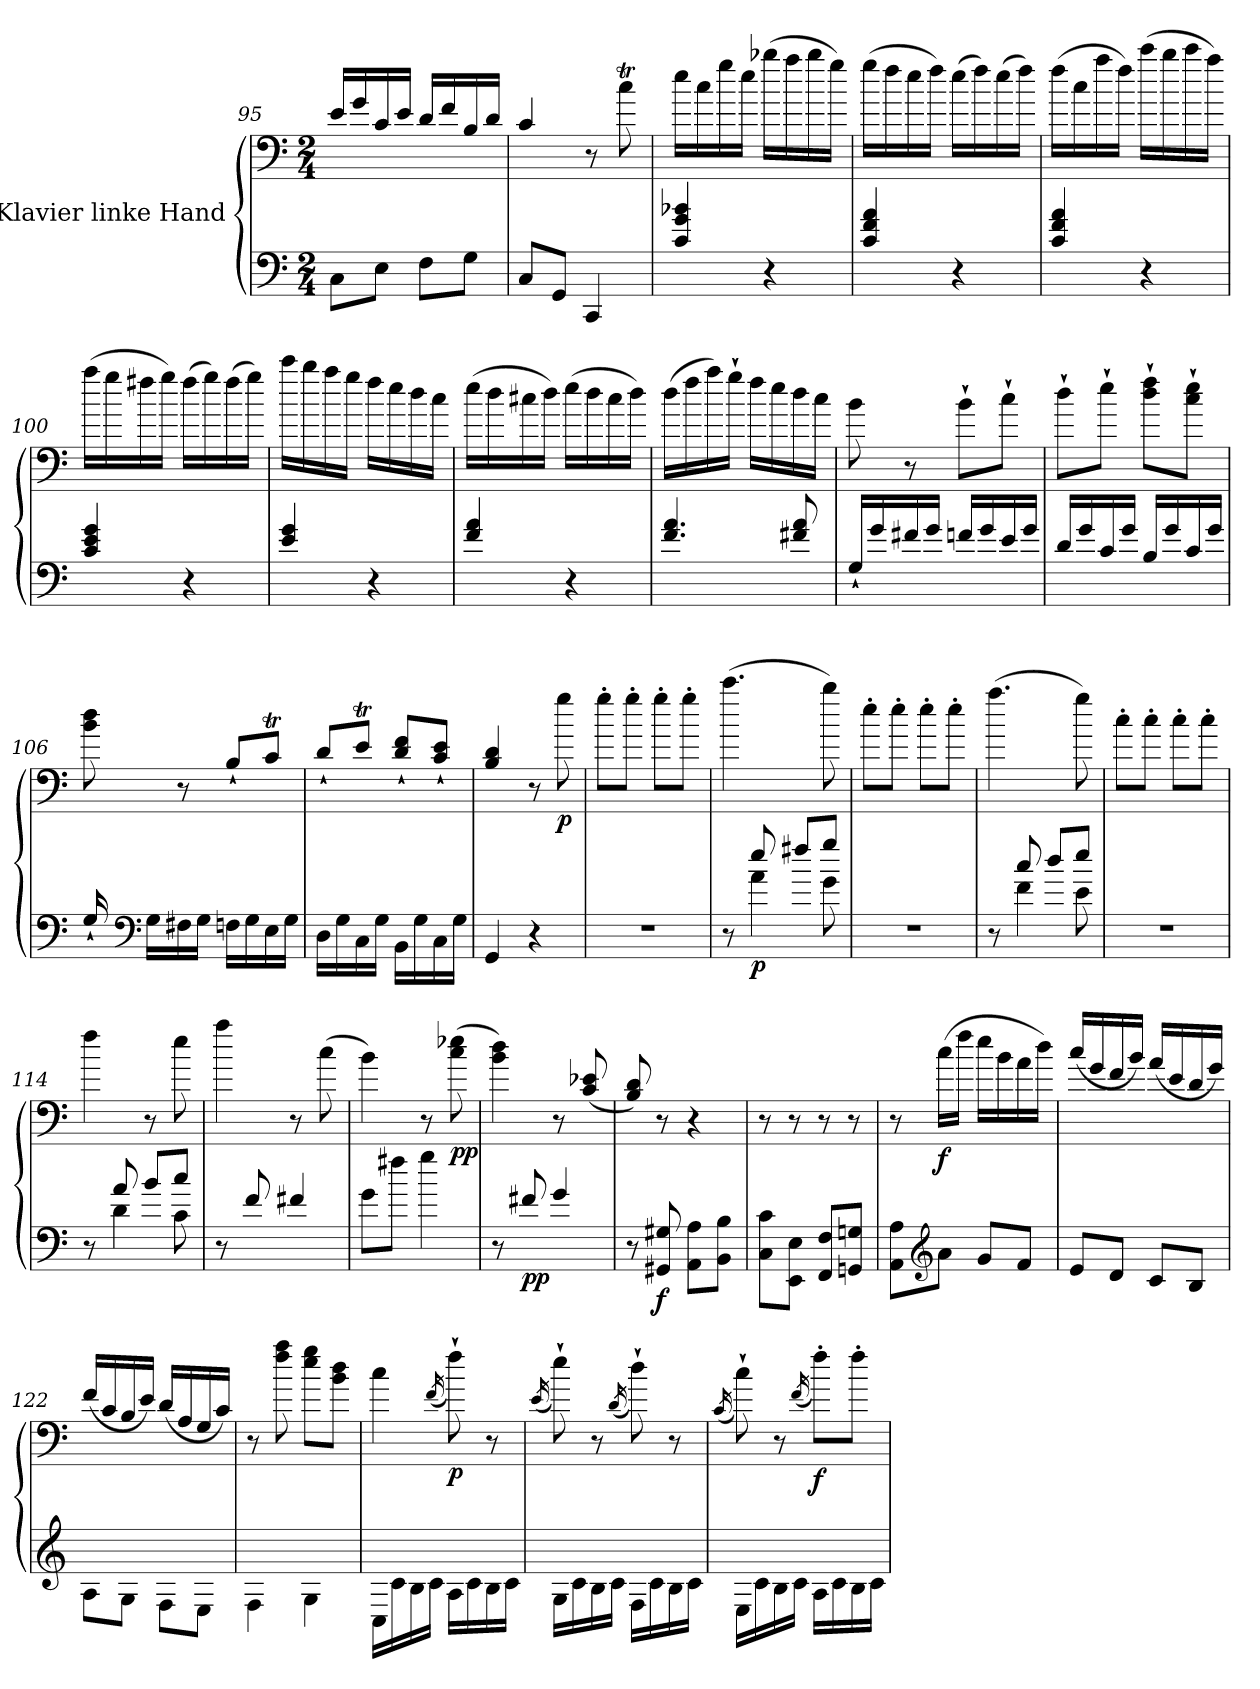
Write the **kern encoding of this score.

**kern	**kern	**dynam
*part1	*part1	*part1
*staff2	*staff1	*staff1/2
*I"Klavier linke Hand	*	*
*clefF4	*clefF4	*
*k[]	*k[]	*
*M2/4	*M2/4	*
=95	=95	=95
8C\L	16e/LL	.
.	16g/	.
8E\J	16c/	.
.	16e/JJ	.
8F\L	16d/LL	.
.	16f/	.
8G\J	16B/	.
.	16d/JJ	.
=96	=96	=96
8C/L	4c/	.
8GG/J	.	.
4CC/	8r	.
.	8ccT\	.
=97	=97	=97
4c/ 4g/ 4b-X/	16ee\LL	.
.	16cc\	.
.	16gg\	.
.	16ee\JJ	.
4r	(>16bb-X\LL	.
.	16aa\	.
.	16bb-\	.
.	16gg\JJ)	.
=98	=98	=98
4c/ 4f/ 4a/	(>16gg\LL	.
.	16ff\	.
.	16ee\	.
.	16ff\JJ)	.
4r	(>16ee\LL	.
.	16ff\)	.
.	(>16ee\	.
.	16ff\JJ)	.
=99	=99	=99
4c/ 4f/ 4a/	(>16ff\LL	.
.	16cc\	.
.	16aa\	.
.	16ff\JJ)	.
4r	(>16ccc\LL	.
.	16bb\	.
.	16ccc\	.
.	16aa\JJ)	.
=100	=100	=100
4c/ 4e/ 4g/	(>16aa\LL	.
.	16gg\	.
.	16ff#X\	.
.	16gg\JJ)	.
4r	(>16ff#\LL	.
.	16gg\)	.
.	(>16ff#\	.
.	16gg\JJ)	.
=101	=101	=101
4e/ 4g/	16ccc\LL	.
.	16bb\	.
.	16aa\	.
.	16gg\JJ	.
4r	16ff\LL	.
.	16ee\	.
.	16dd\	.
.	16cc\JJ	.
=102	=102	=102
4f/ 4a/	(>16ee\LL	.
.	16dd\	.
.	16cc#X\	.
.	16dd\JJ)	.
4r	(>16ee\LL	.
.	16dd\	.
.	16cc#\	.
.	16dd\JJ)	.
=103	=103	=103
4.f/ 4.a/	(>16dd\LL	.
.	16ff\	.
.	16aa\)	.
.	16gg`\JJ	.
.	16ff\LL	.
.	16ee\	.
8f#X/ 8a/	16dd\	.
.	16cc\JJ	.
=104	=104	=104
16G`/LL	8b\	.
16g/	.	.
16f#X/	8r	.
16g/JJ	.	.
16fn/LL	8b`\L	.
16g/	.	.
16e/	8cc`\J	.
16g/JJ	.	.
=105	=105	=105
16d/LL	8dd`\L	.
16g/	.	.
16c/	8ee`\J	.
16g/JJ	.	.
16B/LL	8dd\` 8ff\`L	.
16g/	.	.
16c/	8cc\` 8ee\`J	.
16g/JJ	.	.
=106	=106	=106
16G`/	8b\ 8dd\	.
*clefF4	*	*
16G\LL	.	.
16F#X\	8r	.
16G\JJ	.	.
16Fn\LL	8B`/L	.
16G\	.	.
16E\	8cT/J	.
16G\JJ	.	.
=107	=107	=107
16D\LL	8d`/L	.
16G\	.	.
16C\	8et/J	.
16G\JJ	.	.
16BB\LL	8d/` 8f/`L	.
16G\	.	.
16C\	8c/` 8e/`J	.
16G\JJ	.	.
=108	=108	=108
4GG/	4B/ 4d/	.
4r	8r	.
!	!	!LO:DY:b
.	8gg\	p
=109	=109	=109
2r	8gg'\L	.
.	8gg'\J	.
.	8gg'\L	.
.	8gg'\J	.
=110	=110	=110
*^	*	*
8r	8ryy	(>4.ccc\	.
!	!	!	!LO:DY:b=2
8ee/	4a\	.	p
8ff#X/L	.	.	.
8gg/J	8g\	8bb\)	.
*v	*v	*	*
=111	=111	=111
2r	8ee'\L	.
.	8ee'\J	.
.	8ee'\L	.
.	8ee'\J	.
=112	=112	=112
*^	*	*
8r	8ryy	(>4.aa\	.
8cc/	4f\	.	.
8dd/L	.	.	.
8ee/J	8e\	8gg\)	.
*v	*v	*	*
=113	=113	=113
2r	8cc'\L	.
.	8cc'\J	.
.	8cc'\L	.
.	8cc'\J	.
=114	=114	=114
*^	*	*
8r	8ryy	4ff\	.
8a/	4d\	.	.
8b/L	.	8r	.
8cc/J	8c\	8ee\	.
*v	*v	*	*
=115	=115	=115
8r	4aa\	.
8f/	.	.
4f#X/	8r	.
.	(>8cc\	.
=116	=116	=116
8g\L	4b\)	.
8ff#X\J	.	.
4gg\	8r	.
!	!	!LO:DY:b
.	(>8cc\ 8ee-X\	pp
=117	=117	=117
8r	4b\ 4dd\)	.
!	!	!LO:DY:b=2
8f#X/	.	pp
4g/	8r	.
.	(<8c/ 8e-X/	.
=118	=118	=118
8r	8B/ 8d/)	.
!	!	!LO:DY:b=2
8GG#X/ 8G#X/	8r	f
8AA\ 8A\L	4r	.
8BB\ 8B\J	.	.
=119	=119	=119
8C\ 8c\L	8r	.
8EE\ 8E\J	8r	.
8FF/ 8F/L	8r	.
8GGn/ 8Gn/J	8r	.
=120	=120	=120
8AA\ 8A\L	8r	.
*clefG2	*	*
!	!	!LO:DY:b
8a\J	(>16cc\LL	f
.	16ff\JJ	.
8g/L	16ee\LL	.
.	16b\	.
8f/J	16a\	.
.	16dd\JJ)	.
=121	=121	=121
8e/L	(<16cc/LL	.
.	16g/	.
8d/J	16f/	.
.	16b/JJ)	.
8c/L	(<16a/LL	.
.	16e/	.
8B/J	16d/	.
.	16g/JJ)	.
=122	=122	=122
8A\L	(<16f/LL	.
.	16c/	.
8G\J	16B/	.
.	16e/JJ)	.
8F\L	(<16d/LL	.
.	16A/	.
8E\J	16G/	.
.	16c/JJ)	.
=123	=123	=123
4F\	8r	.
.	8ff\ 8aa\	.
4G\	8ee\ 8gg\L	.
.	8b\ 8dd\J	.
=124	=124	=124
16C\LL	4cc\	.
16c\	.	.
16B\	.	.
16c\JJ	.	.
.	(<16qf/	.
!	!	!LO:DY:b
16A\LL	8ff`\)	p
16c\	.	.
16B\	8r	.
16c\JJ	.	.
=125	=125	=125
.	(<16qe/	.
16G\LL	8ee`\)	.
16c\	.	.
16B\	8r	.
16c\JJ	.	.
.	(<16qd/	.
16F\LL	8dd`\)	.
16c\	.	.
16B\	8r	.
16c\JJ	.	.
=126	=126	=126
.	(<16qc/	.
16E\LL	8cc`\)	.
16c\	.	.
16B\	8r	.
16c\JJ	.	.
.	(<16qf/	.
!	!	!LO:DY:b
16A\LL	8ff'\L)	f
16c\	.	.
16B\	8ff'\J	.
16c\JJ	.	.
=	=	=
*-	*-	*-
